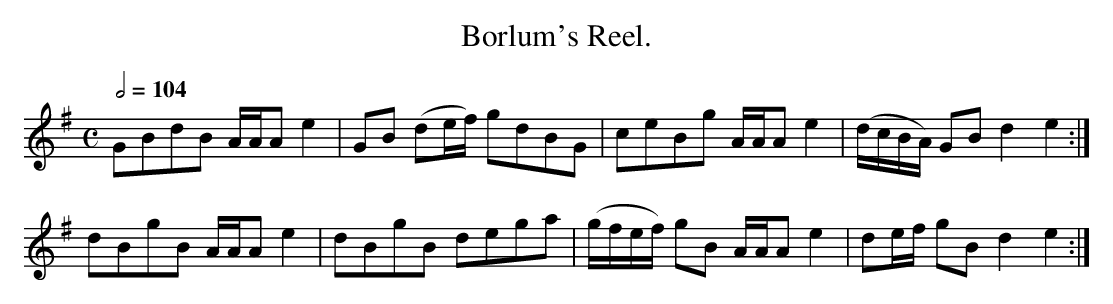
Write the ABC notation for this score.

X:1
T:Borlum's Reel.
M:C
L:1/8
Q:1/2=104
K:E minor
GBdB A/A/A e2|GB (de/f/) gdBG| ceBg         A/A/A e2|(d/c/B/A/) GB d2e2:|
dBgB A/A/A e2|dBgB       dega|(g/f/e/f/) gB A/A/A e2| de/f/     gB d2e2:|
